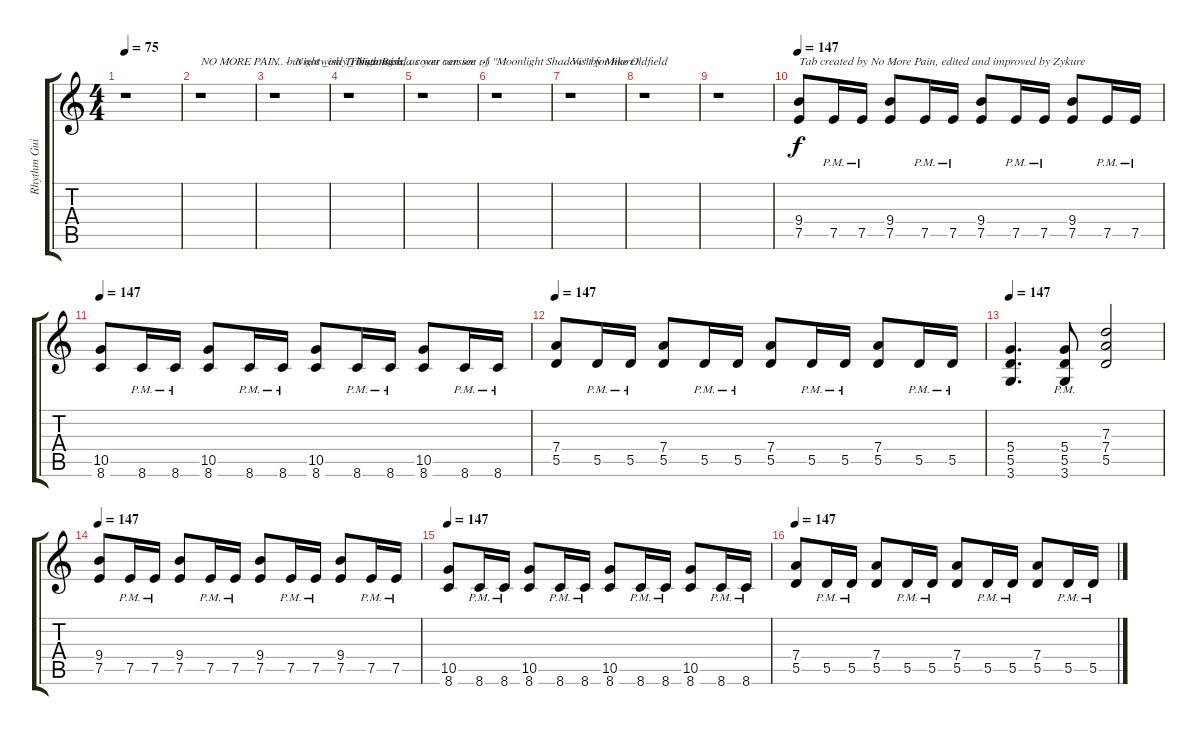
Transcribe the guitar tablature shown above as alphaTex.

\track ("Rhythm Guitar" "Rhythm Gui") {instrument distortionguitar}
\staff {score tabs}
\tuning (E4 B3 G3 D3 A2 E2) {hide}
\ts (4 4)
\tempo 75
\clef g2
\ks c
r.1{dy f instrument distortionguitar} |
r.1{txt "NO MORE PAIN  -  Nightwish Tribute Band"} |
r.1{txt "... but not _only_ Nightwish, as you can see ;-)"} |
r.1{txt "This song is a cover version of \"Moonlight Shadow\" by Mike Oldfield"} |
r.1 |
r.1 |
r.1{txt "Visit for more!"} |
r.1 |
r.1 |
\tempo 147
(9.4 7.5).8{txt "Tab created by No More Pain, edited and improved by Zykure"} 7.5{pm}.16 7.5{pm}.16 (9.4 7.5).8 7.5{pm}.16 7.5{pm}.16 (9.4 7.5).8 7.5{pm}.16 7.5{pm}.16 (9.4 7.5).8 7.5{pm}.16 7.5{pm}.16 |
\tempo 147
(10.5 8.6).8 8.6{pm}.16 8.6{pm}.16 (10.5 8.6).8 8.6{pm}.16 8.6{pm}.16 (10.5 8.6).8 8.6{pm}.16 8.6{pm}.16 (10.5 8.6).8 8.6{pm}.16 8.6{pm}.16 |
\tempo 147
(7.4 5.5).8 5.5{pm}.16 5.5{pm}.16 (7.4 5.5).8 5.5{pm}.16 5.5{pm}.16 (7.4 5.5).8 5.5{pm}.16 5.5{pm}.16 (7.4 5.5).8 5.5{pm}.16 5.5{pm}.16 |
\tempo 147
(5.4 5.5 3.6).4{d} (5.4{pm} 5.5{pm} 3.6{pm}).8 (7.3 7.4 5.5).2 |
\tempo 147
(9.4 7.5).8 7.5{pm}.16 7.5{pm}.16 (9.4 7.5).8 7.5{pm}.16 7.5{pm}.16 (9.4 7.5).8 7.5{pm}.16 7.5{pm}.16 (9.4 7.5).8 7.5{pm}.16 7.5{pm}.16 |
\tempo 147
(10.5 8.6).8 8.6{pm}.16 8.6{pm}.16 (10.5 8.6).8 8.6{pm}.16 8.6{pm}.16 (10.5 8.6).8 8.6{pm}.16 8.6{pm}.16 (10.5 8.6).8 8.6{pm}.16 8.6{pm}.16 |
\tempo 147
(7.4 5.5).8 5.5{pm}.16 5.5{pm}.16 (7.4 5.5).8 5.5{pm}.16 5.5{pm}.16 (7.4 5.5).8 5.5{pm}.16 5.5{pm}.16 (7.4 5.5).8 5.5{pm}.16 5.5{pm}.16
